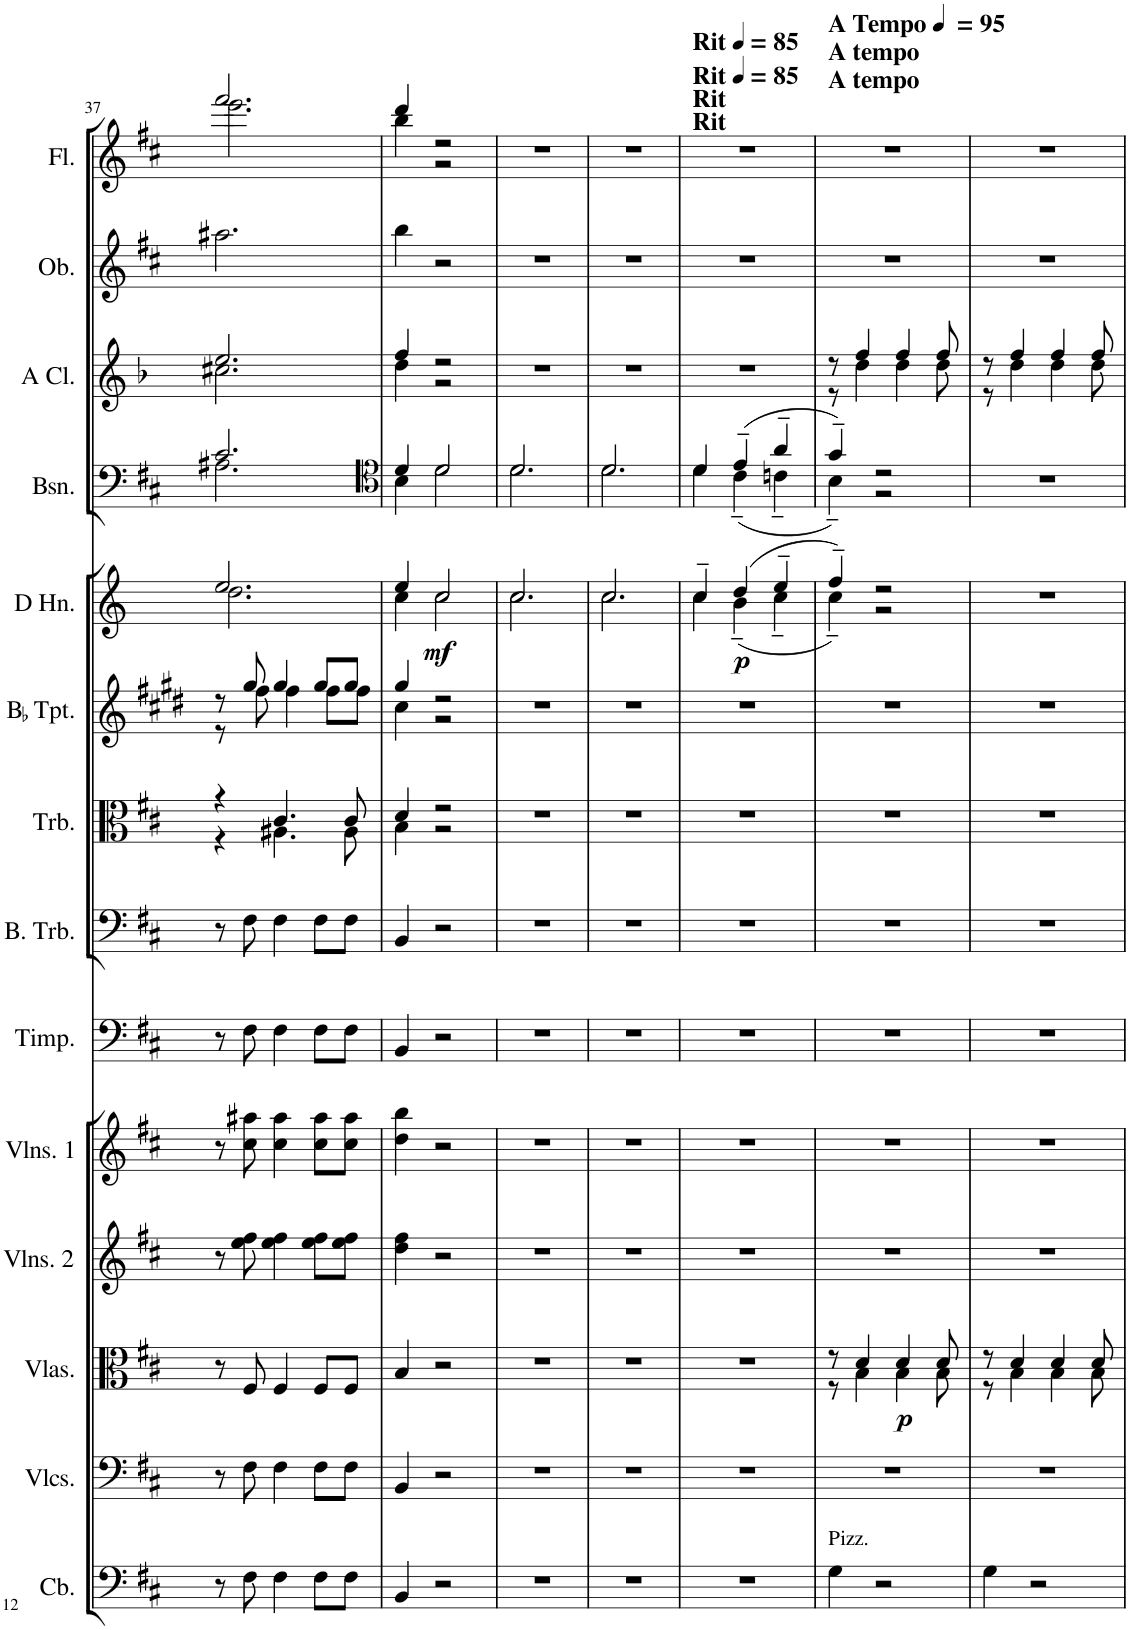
**kern	**kern	**kern	**dynam	**kern	**kern	**kern	**kern	**kern	**kern	**kern	**dynam	**kern	**kern	**kern	**kern
*part14	*part13	*part12	*part12	*part11	*part10	*part9	*part8	*part7	*part6	*part5	*part5	*part4	*part3	*part2	*part1
*staff14	*staff13	*staff12	*staff12	*staff11	*staff10	*staff9	*staff8	*staff7	*staff6	*staff5	*staff5	*staff4	*staff3	*staff2	*staff1
*I"Contrabass	*I"Violoncellos	*I"Violas	*	*I"Violins 2	*I"Violins 1	*I"Timpani	*I"Bass Trombone	*I"Trombone	*I"BaccidentalFlat Trumpet	*I"D Horn	*	*I"Bassoon	*I"A Clarinet	*I"Oboe	*I"Flute
*I'Cb.	*I'Vlcs.	*I'Vlas.	*	*I'Vlns. 2	*I'Vlns. 1	*I'Timp.	*I'B. Trb.	*I'Trb.	*I'BaccidentalFlat Tpt.	*I'D Hn.	*	*I'Bsn.	*I'A Cl.	*I'Ob.	*I'Fl.
!!LO:PB:g=z
*clefF4	*clefF4	*clefC3	*	*clefG2	*clefG2	*clefF4	*clefF4	*clefC3	*clefG2	*clefG2	*	*clefF4	*clefG2	*clefG2	*clefG2
*Trd7c12	*	*	*	*	*	*	*	*	*Trd1c2	*Trd6c10	*	*	*Trd2c3	*	*
*k[f#c#]	*k[f#c#]	*k[f#c#]	*	*k[f#c#]	*k[f#c#]	*k[f#c#]	*k[f#c#]	*k[f#c#]	*k[f#c#g#d#]	*k[]	*	*k[f#c#]	*k[b-]	*k[f#c#]	*k[f#c#]
*M3/4	*M3/4	*M3/4	*	*M3/4	*M3/4	*M3/4	*M3/4	*M3/4	*M3/4	*M3/4	*	*M3/4	*M3/4	*M3/4	*M3/4
=37	=37	=37	=37	=37	=37	=37	=37	=37	=37	=37	=37	=37	=37	=37	=37
*	*	*	*	*	*	*	*	*^	*^	*^	*	*^	*^	*	*^
8r	8r	8r	.	8r	8r	8r	8r	4r	4r	8r	8r	2.ee/	2.dd\	.	2.c#/	2.A#X\	2.ee/	2.cc#X\	2.aa#X\	2.fff#/	2.eee\
8F#\	8F#\	8F#/	.	8ee\ 8ff#\	8cc#\ 8aa#X\	8F#\	8F#\	.	.	8gg#/	8ff#\	.	.	.	.	.	.	.	.	.	.
4F#\	4F#\	4F#/	.	4ee\ 4ff#\	4cc#\ 4aa#\	4F#\	4F#\	4.c#/	4.A#X\	4gg#/	4ff#\	.	.	.	.	.	.	.	.	.	.
8F#\L	8F#\L	8F#/L	.	8ee\ 8ff#\L	8cc#\ 8aa#\L	8F#\L	8F#\L	.	.	8gg#/L	8ff#\L	.	.	.	.	.	.	.	.	.	.
8F#\J	8F#\J	8F#/J	.	8ee\ 8ff#\J	8cc#\ 8aa#\J	8F#\J	8F#\J	8c#/	8A#\	8gg#/J	8ff#\J	.	.	.	.	.	.	.	.	.	.
=38	=38	=38	=38	=38	=38	=38	=38	=38	=38	=38	=38	=38	=38	=38	=38	=38	=38	=38	=38	=38	=38
*	*	*	*	*	*	*	*	*	*	*	*	*	*	*	*clefC4	*	*	*	*	*	*
4BB/	4BB/	4B/	.	4dd\ 4ff#\	4dd\ 4bb\	4BB/	4BB/	4d/	4B\	4gg#/	4cc#\	4ee/	4cc\	.	4d/	4B\	4ff/	4dd\	4bb\	4ddd/	4bb\
!	!	!	!	!	!	!	!	!	!	!	!	!	!	!LO:DY:b	!	!	!	!	!	!	!
2r	2r	2r	.	2r	2r	2r	2r	2r	2r	2r	2r	2cc/	2cc\	mf	2d/	2d\	2r	2r	2r	2r	2r
*	*	*	*	*	*	*	*	*v	*v	*	*	*	*	*	*	*	*v	*v	*	*v	*v
*	*	*	*	*	*	*	*	*	*v	*v	*	*	*	*	*	*	*	*
=39	=39	=39	=39	=39	=39	=39	=39	=39	=39	=39	=39	=39	=39	=39	=39	=39	=39
2.r	2.r	2.r	.	2.r	2.r	2.r	2.r	2.r	2.r	2.cc/	2.cc\	.	2.d/	2.d\	2.r	2.r	2.r
=40	=40	=40	=40	=40	=40	=40	=40	=40	=40	=40	=40	=40	=40	=40	=40	=40	=40
2.r	2.r	2.r	.	2.r	2.r	2.r	2.r	2.r	2.r	2.cc/	2.cc\	.	2.d/	2.d\	2.r	2.r	2.r
=41	=41	=41	=41	=41	=41	=41	=41	=41	=41	=41	=41	=41	=41	=41	=41	=41	=41
*	*	*	*	*	*	*	*	*	*	*	*	*	*	*	*	*	*MM85
!	!	!	!	!	!	!	!	!	!	!	!	!	!	!	!	!	!LO:TX:a:B:t=Rit
!	!	!	!	!	!	!	!	!	!	!	!	!	!	!	!	!	!LO:TX:a:B:t=Rit
!	!	!	!	!	!	!	!	!	!	!	!	!	!	!	!	!	!LO:TX:a:B:t=Rit
!	!	!	!	!	!	!	!	!	!	!	!	!	!	!	!	!	!LO:TX:a:B:t=Rit
2.r	2.r	2.r	.	2.r	2.r	2.r	2.r	2.r	2.r	4cc~/	4cc\	.	4d/	4d\	2.r	2.r	2.r
!	!	!	!	!	!	!	!	!	!	!	!	!LO:DY:b	!	!	!	!	!
.	.	.	.	.	.	.	.	.	.	(4dd/	(4b~\	p	(4e~/	(4c#~\	.	.	.
.	.	.	.	.	.	.	.	.	.	4ee~/	4cc~\	.	4a~/	4cn~\	.	.	.
=42	=42	=42	=42	=42	=42	=42	=42	=42	=42	=42	=42	=42	=42	=42	=42	=42	=42
*	*	*	*	*	*	*	*	*	*	*	*	*	*	*	*	*	*MM95
*	*	*^	*	*	*	*	*	*	*	*	*	*	*	*	*^	*	*
!	!	!	!	!	!	!	!	!	!	!	!	!	!	!	!	!	!	!	!LO:TX:a:B:t=A tempo
!	!	!	!	!	!	!	!	!	!	!	!	!	!	!	!	!	!	!	!LO:TX:a:B:t=A tempo
!	!	!	!	!	!	!	!	!	!	!	!	!	!	!	!	!	!	!	!LO:TX:a:B:t=A Tempo
!LO:TX:a:t=Pizz.	!	!	!	!	!	!	!	!	!	!	!	!	!	!	!	!	!	!	!
4G\	2.r	8r	8r	.	2.r	2.r	2.r	2.r	2.r	2.r	4ff~/)	4cc~\)	.	4g~/)	4B~\)	8r	8r	2.r	2.r
.	.	4d/	4B\	.	.	.	.	.	.	.	.	.	.	.	.	4ff/	4dd\	.	.
2r	.	.	.	.	.	.	.	.	.	.	2r	2r	.	2r	2r	.	.	.	.
!	!	!	!	!LO:DY:b	!	!	!	!	!	!	!	!	!	!	!	!	!	!	!
.	.	4d/	4B\	p	.	.	.	.	.	.	.	.	.	.	.	4ff/	4dd\	.	.
.	.	8d/	8B\	.	.	.	.	.	.	.	.	.	.	.	.	8ff/	8dd\	.	.
*	*	*	*	*	*	*	*	*	*	*	*v	*v	*	*	*	*	*	*	*
*	*	*	*	*	*	*	*	*	*	*	*	*	*v	*v	*	*	*	*
=43	=43	=43	=43	=43	=43	=43	=43	=43	=43	=43	=43	=43	=43	=43	=43	=43	=43
4G\	2.r	8r	8r	.	2.r	2.r	2.r	2.r	2.r	2.r	2.r	.	2.r	8r	8r	2.r	2.r
.	.	4d/	4B\	.	.	.	.	.	.	.	.	.	.	4ff/	4dd\	.	.
2r	.	.	.	.	.	.	.	.	.	.	.	.	.	.	.	.	.
.	.	4d/	4B\	.	.	.	.	.	.	.	.	.	.	4ff/	4dd\	.	.
.	.	8d/	8B\	.	.	.	.	.	.	.	.	.	.	8ff/	8dd\	.	.
*	*	*v	*v	*	*	*	*	*	*	*	*	*	*	*v	*v	*	*
=	=	=	=	=	=	=	=	=	=	=	=	=	=	=	=
*-	*-	*-	*-	*-	*-	*-	*-	*-	*-	*-	*-	*-	*-	*-	*-
